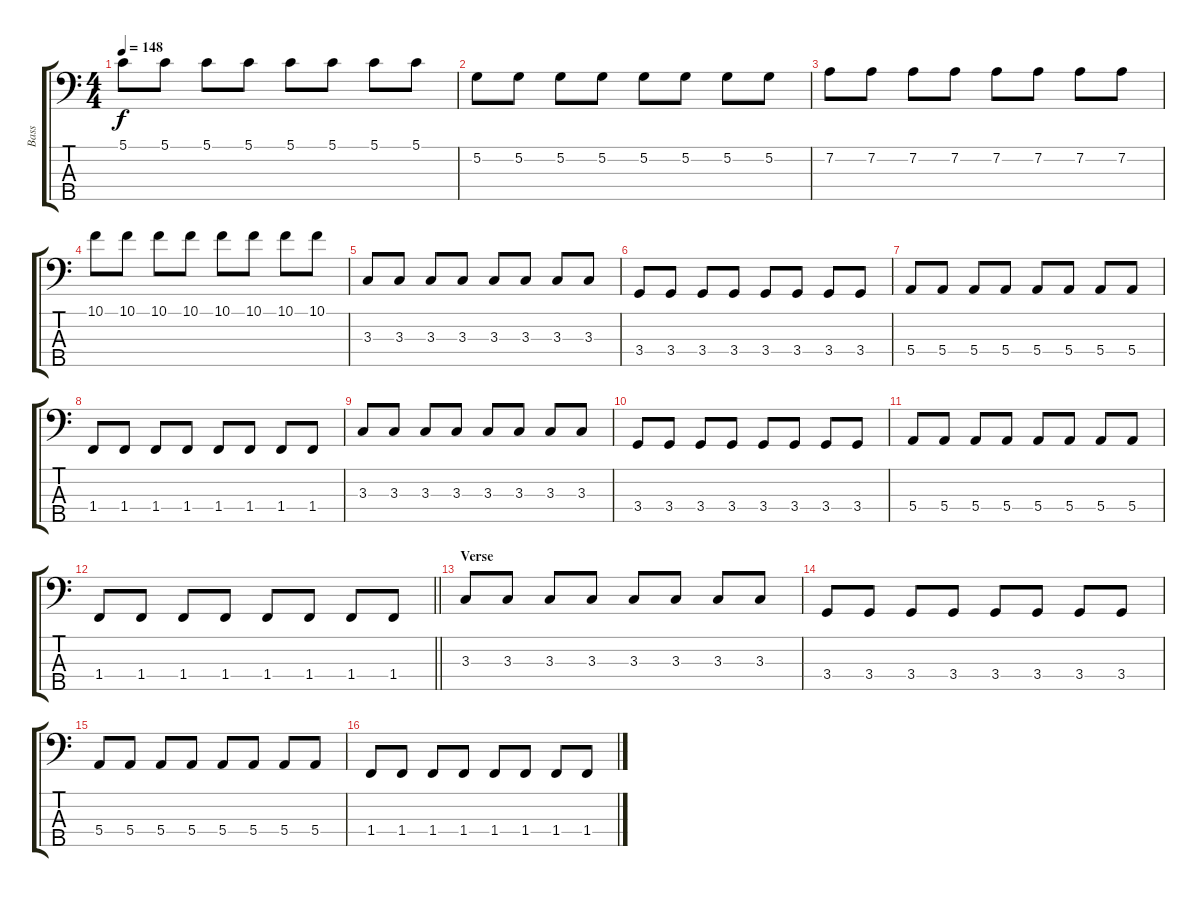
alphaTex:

\track ("Bass" "Bass") {instrument electricbassfinger}
\staff {score tabs}
\tuning (G2 D2 A1 E1 B0) {hide}
\ts (4 4)
\tempo 148
\clef f4
\ks c
5.1.8{dy f} 5.1.8 5.1.8 5.1.8 5.1.8 5.1.8 5.1.8 5.1.8 |
5.2.8 5.2.8 5.2.8 5.2.8 5.2.8 5.2.8 5.2.8 5.2.8 |
7.2.8 7.2.8 7.2.8 7.2.8 7.2.8 7.2.8 7.2.8 7.2.8 |
10.1.8 10.1.8 10.1.8 10.1.8 10.1.8 10.1.8 10.1.8 10.1.8 |
3.3.8 3.3.8 3.3.8 3.3.8 3.3.8 3.3.8 3.3.8 3.3.8 |
3.4.8 3.4.8 3.4.8 3.4.8 3.4.8 3.4.8 3.4.8 3.4.8 |
5.4.8 5.4.8 5.4.8 5.4.8 5.4.8 5.4.8 5.4.8 5.4.8 |
1.4.8 1.4.8 1.4.8 1.4.8 1.4.8 1.4.8 1.4.8 1.4.8 |
3.3.8 3.3.8 3.3.8 3.3.8 3.3.8 3.3.8 3.3.8 3.3.8 |
3.4.8 3.4.8 3.4.8 3.4.8 3.4.8 3.4.8 3.4.8 3.4.8 |
5.4.8 5.4.8 5.4.8 5.4.8 5.4.8 5.4.8 5.4.8 5.4.8 |
\barLineRight lightlight
1.4.8 1.4.8 1.4.8 1.4.8 1.4.8 1.4.8 1.4.8 1.4.8 |
\section ("" "Verse")
3.3.8 3.3.8 3.3.8 3.3.8 3.3.8 3.3.8 3.3.8 3.3.8 |
3.4.8 3.4.8 3.4.8 3.4.8 3.4.8 3.4.8 3.4.8 3.4.8 |
5.4.8 5.4.8 5.4.8 5.4.8 5.4.8 5.4.8 5.4.8 5.4.8 |
1.4.8 1.4.8 1.4.8 1.4.8 1.4.8 1.4.8 1.4.8 1.4.8
